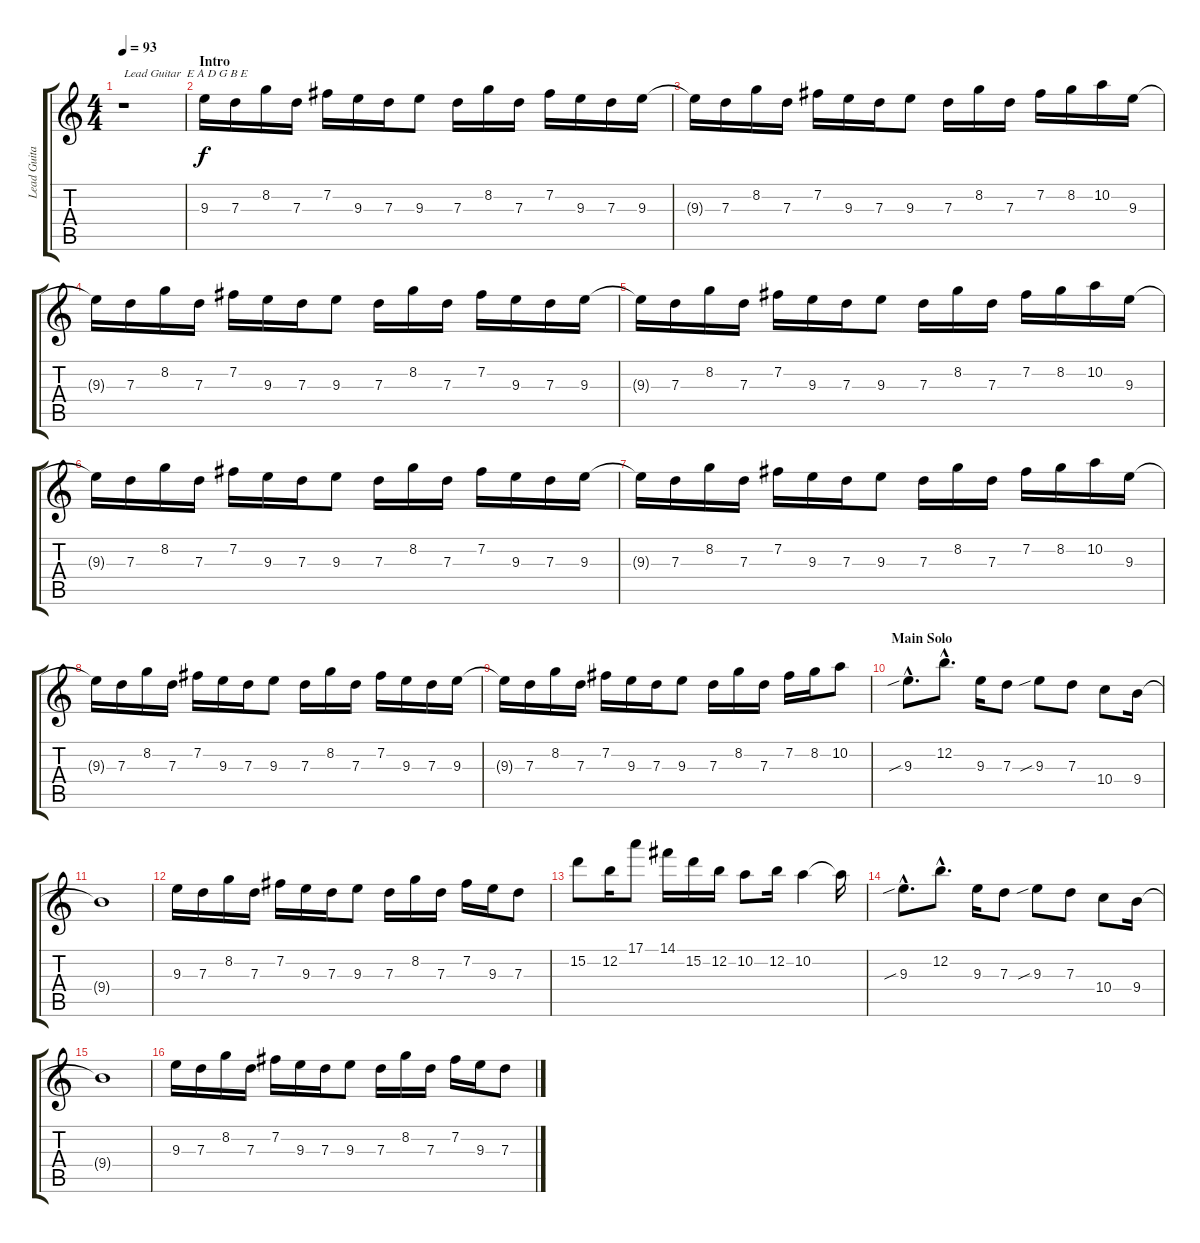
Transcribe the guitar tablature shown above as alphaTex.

\track ("Lead Guitar" "Lead Guita") {instrument distortionguitar}
\staff {score tabs}
\tuning (E4 B3 G3 D3 A2 E2) {hide}
\ts (4 4)
\tempo 93
\clef g2
\ks c
r.1{txt "Lead Guitar  E A D G B E" dy f instrument distortionguitar} |
\section ("" "Intro")
9.3.16 7.3.16 8.2.16 7.3.16 7.2.16 9.3.16 7.3.16 9.3.8 7.3.16 8.2.16 7.3.16 7.2.16 9.3.16 7.3.16 9.3.16 |
9.3{t}.16 7.3.16 8.2.16 7.3.16 7.2.16 9.3.16 7.3.16 9.3.8 7.3.16 8.2.16 7.3.16 7.2.16 8.2.16 10.2.16 9.3.16 |
9.3{t}.16 7.3.16 8.2.16 7.3.16 7.2.16 9.3.16 7.3.16 9.3.8 7.3.16 8.2.16 7.3.16 7.2.16 9.3.16 7.3.16 9.3.16 |
9.3{t}.16 7.3.16 8.2.16 7.3.16 7.2.16 9.3.16 7.3.16 9.3.8 7.3.16 8.2.16 7.3.16 7.2.16 8.2.16 10.2.16 9.3.16 |
9.3{t}.16 7.3.16 8.2.16 7.3.16 7.2.16 9.3.16 7.3.16 9.3.8 7.3.16 8.2.16 7.3.16 7.2.16 9.3.16 7.3.16 9.3.16 |
9.3{t}.16 7.3.16 8.2.16 7.3.16 7.2.16 9.3.16 7.3.16 9.3.8 7.3.16 8.2.16 7.3.16 7.2.16 8.2.16 10.2.16 9.3.16 |
9.3{t}.16 7.3.16 8.2.16 7.3.16 7.2.16 9.3.16 7.3.16 9.3.8 7.3.16 8.2.16 7.3.16 7.2.16 9.3.16 7.3.16 9.3.16 |
9.3{t}.16 7.3.16 8.2.16 7.3.16 7.2.16 9.3.16 7.3.16 9.3.8 7.3.16 8.2.16 7.3.16 7.2.16 8.2.16 10.2.8 |
\section ("" "Main Solo")
9.3{sib hac}.8{d} 12.2{hac}.8{d} 9.3.16 7.3.8 9.3{sib}.8 7.3.8 10.4.8 9.4.16 |
9.4{t}.1 |
9.3.16 7.3.16 8.2.16 7.3.16 7.2.16 9.3.16 7.3.16 9.3.8 7.3.16 8.2.16 7.3.16 7.2.16 9.3.16 7.3.8 |
15.2.8 12.2.16 17.1.8 14.1.16 15.2.16 12.2.16 10.2.8 12.2.16 10.2.4 10.2{t}.16 |
9.3{sib hac}.8{d} 12.2{hac}.8{d} 9.3.16 7.3.8 9.3{sib}.8 7.3.8 10.4.8 9.4.16 |
9.4{t}.1 |
9.3.16 7.3.16 8.2.16 7.3.16 7.2.16 9.3.16 7.3.16 9.3.8 7.3.16 8.2.16 7.3.16 7.2.16 9.3.16 7.3.8
